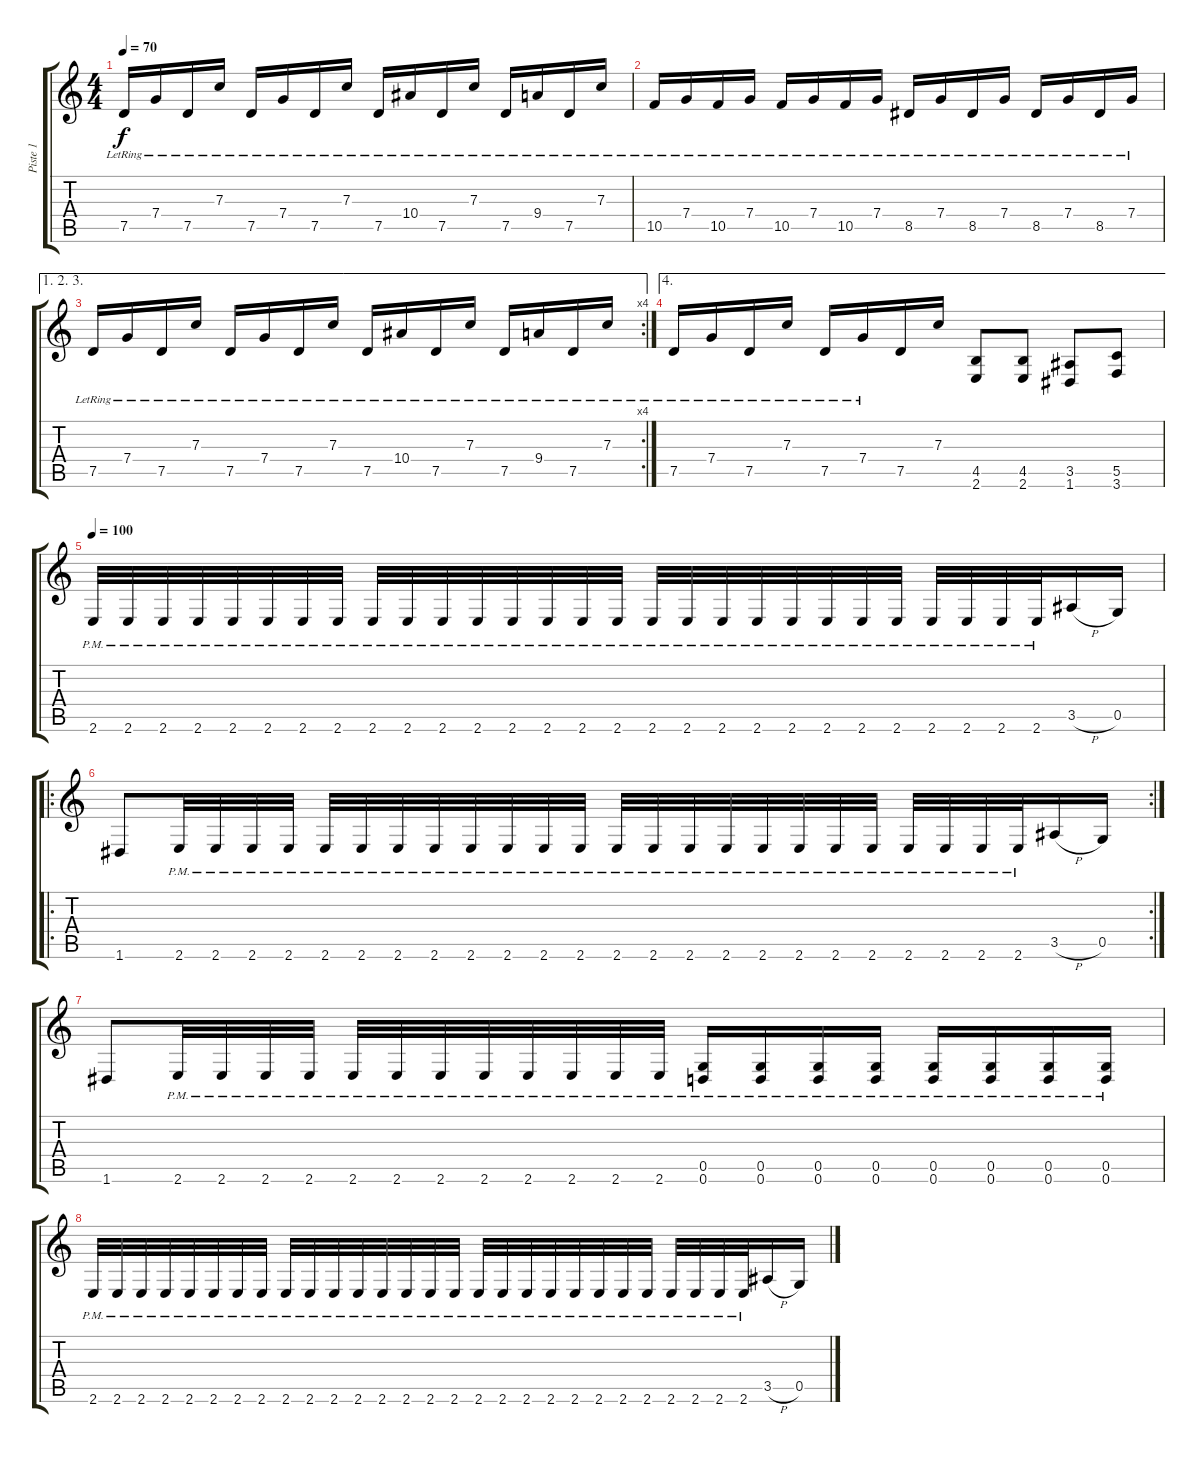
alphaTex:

\track ("Piste 1" "Piste 1") {instrument overdrivenguitar}
\staff {score tabs}
\tuning (D4 A3 F3 C3 G2 D2) {hide}
\ts (4 4)
\tempo 70
\clef g2
\ks c
7.5{lr}.16{dy f} 7.4{lr}.16 7.5{lr}.16 7.3{lr}.16 7.5{lr}.16 7.4{lr}.16 7.5{lr}.16 7.3{lr}.16 7.5{lr}.16 10.4{lr}.16 7.5{lr}.16 7.3{lr}.16 7.5{lr}.16 9.4{lr}.16 7.5{lr}.16 7.3{lr}.16 |
10.5{lr}.16 7.4{lr}.16 10.5{lr}.16 7.4{lr}.16 10.5{lr}.16 7.4{lr}.16 10.5{lr}.16 7.4{lr}.16 8.5{lr}.16 7.4{lr}.16 8.5{lr}.16 7.4{lr}.16 8.5{lr}.16 7.4{lr}.16 8.5{lr}.16 7.4{lr}.16 |
\ae (1 2 3)
\rc 4
7.5{lr}.16 7.4{lr}.16 7.5{lr}.16 7.3{lr}.16 7.5{lr}.16 7.4{lr}.16 7.5{lr}.16 7.3{lr}.16 7.5{lr}.16 10.4{lr}.16 7.5{lr}.16 7.3{lr}.16 7.5{lr}.16 9.4{lr}.16 7.5{lr}.16 7.3{lr}.16 |
\ae 4
7.5{lr}.16 7.4{lr}.16 7.5{lr}.16 7.3{lr}.16 7.5{lr}.16 7.4{lr}.16 7.5.16 7.3.16 (4.5 2.6).8{instrument overdrivenguitar} (4.5 2.6).8 (3.5 1.6).8 (5.5 3.6).8 |
\tempo 100
2.6{pm}.32 2.6{pm}.32 2.6{pm}.32 2.6{pm}.32 2.6{pm}.32 2.6{pm}.32 2.6{pm}.32 2.6{pm}.32 2.6{pm}.32 2.6{pm}.32 2.6{pm}.32 2.6{pm}.32 2.6{pm}.32 2.6{pm}.32 2.6{pm}.32 2.6{pm}.32 2.6{pm}.32 2.6{pm}.32 2.6{pm}.32 2.6{pm}.32 2.6{pm}.32 2.6{pm}.32 2.6{pm}.32 2.6{pm}.32 2.6{pm}.32 2.6{pm}.32 2.6{pm}.32 2.6{pm}.32 3.5{h}.16 0.5.16 |
\ro
\rc 2
1.6.8 2.6{pm}.32 2.6{pm}.32 2.6{pm}.32 2.6{pm}.32 2.6{pm}.32 2.6{pm}.32 2.6{pm}.32 2.6{pm}.32 2.6{pm}.32 2.6{pm}.32 2.6{pm}.32 2.6{pm}.32 2.6{pm}.32 2.6{pm}.32 2.6{pm}.32 2.6{pm}.32 2.6{pm}.32 2.6{pm}.32 2.6{pm}.32 2.6{pm}.32 2.6{pm}.32 2.6{pm}.32 2.6{pm}.32 2.6{pm}.32 3.5{h}.16 0.5.16 |
1.6.8 2.6{pm}.32 2.6{pm}.32 2.6{pm}.32 2.6{pm}.32 2.6{pm}.32 2.6{pm}.32 2.6{pm}.32 2.6{pm}.32 2.6{pm}.32 2.6{pm}.32 2.6{pm}.32 2.6{pm}.32 (0.5{pm} 0.6{pm}).16 (0.5{pm} 0.6{pm}).16 (0.5{pm} 0.6{pm}).16 (0.5{pm} 0.6{pm}).16 (0.5{pm} 0.6{pm}).16 (0.5{pm} 0.6{pm}).16 (0.5{pm} 0.6{pm}).16 (0.5{pm} 0.6{pm}).16 |
2.6{pm}.32 2.6{pm}.32 2.6{pm}.32 2.6{pm}.32 2.6{pm}.32 2.6{pm}.32 2.6{pm}.32 2.6{pm}.32 2.6{pm}.32 2.6{pm}.32 2.6{pm}.32 2.6{pm}.32 2.6{pm}.32 2.6{pm}.32 2.6{pm}.32 2.6{pm}.32 2.6{pm}.32 2.6{pm}.32 2.6{pm}.32 2.6{pm}.32 2.6{pm}.32 2.6{pm}.32 2.6{pm}.32 2.6{pm}.32 2.6{pm}.32 2.6{pm}.32 2.6{pm}.32 2.6{pm}.32 3.5{h}.16 0.5.16
